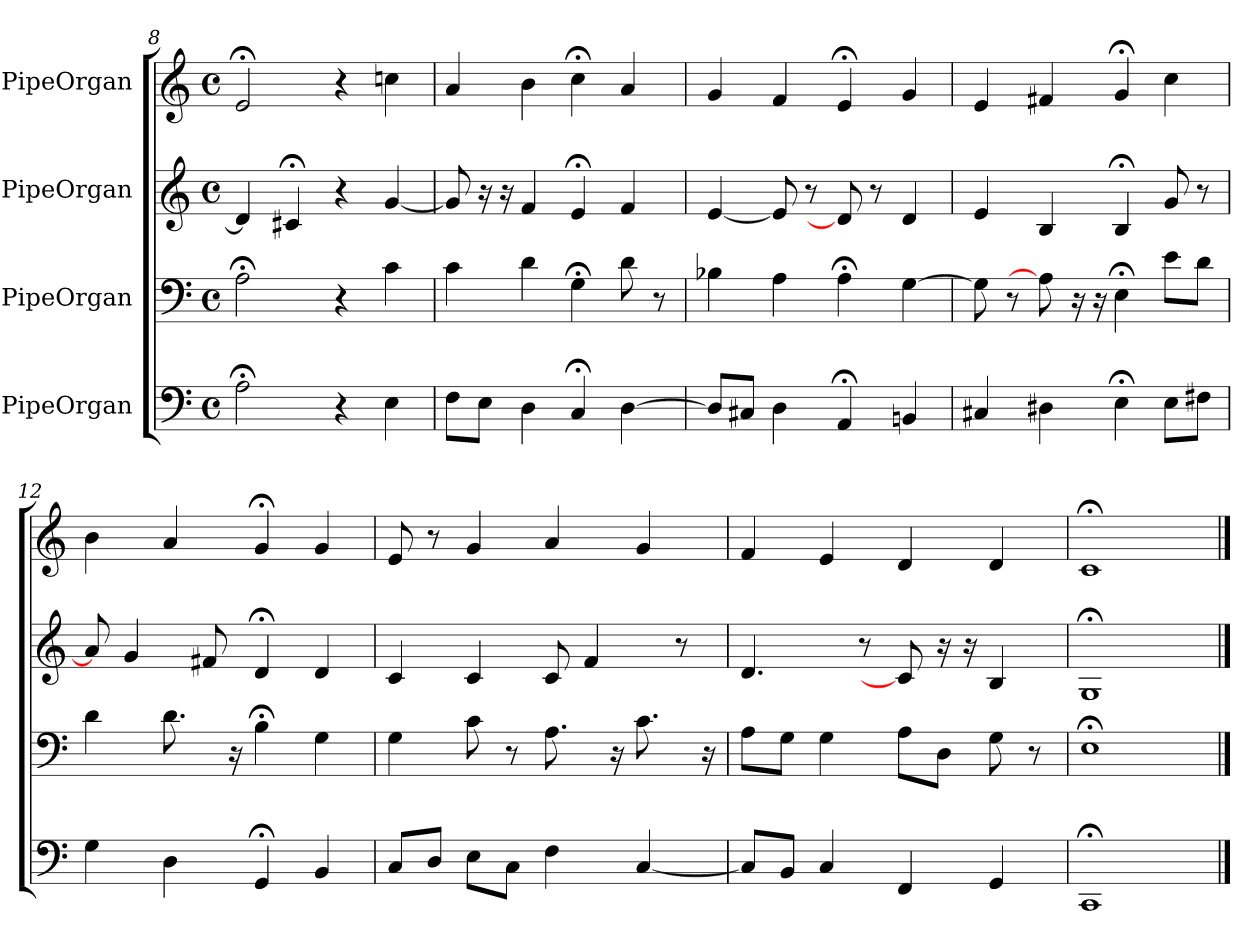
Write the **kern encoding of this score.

**kern	**kern	**kern	**kern
*part4	*part3	*part2	*part1
*staff4	*staff3	*staff2	*staff1
*I"PipeOrgan	*I"PipeOrgan	*I"PipeOrgan	*I"PipeOrgan
*k[]	*k[]	*k[]	*k[]
*C:	*C:	*C:	*C:
*M4/4	*M4/4	*M4/4	*M4/4
*met(c)	*met(c)	*met(c)	*met(c)
=8	=8	=8	=8
2A;<	2A;<	4d]	2e;<
.	.	4c#X;<	.
4r	4r	4r	4r
4E	4c	[4g	4ccn
=9	=9	=9	=9
8FL	4c	8g]	4a
8EJ	.	16r	.
.	.	16r	.
4D	4d	4f	4b
4C;<	4G;<	4e;<	4cc;<
[4D	8d	4f	4a
.	8r	.	.
=10	=10	=10	=10
8DL]	4B-X	[4e	4g
8C#XJ	.	.	.
4D	4A	8e]	4f
.	.	8r	.
4AA;<	4A;<	8d]	4e;<
.	.	8r	.
4BBn	[4G	4d	4g
=11	=11	=11	=11
4C#X	8G]	4e	4e
.	8r	.	.
4D#X	8A]	4B	4f#X
.	16r	.	.
.	16r	.	.
4E;<	4E;<	4B;<	4g;<
8EL	8eL	8g	4cc
8F#XJ	8dJ	8r	.
=12	=12	=12	=12
4G	4d	8a]	4b
.	.	4g	.
4D	8.d	.	4a
.	.	8f#X	.
.	16r	.	.
4GG;<	4B;<	4d;<	4g;<
4BB	4G	4d	4g
=13	=13	=13	=13
8CL	4G	4c	8e
8DJ	.	.	8r
8EL	8c	4c	4g
8CJ	8r	.	.
4F	8.A	8c	4a
.	.	4f	.
.	16r	.	.
[4C	8.c	.	4g
.	.	8r	.
.	16r	.	.
=14	=14	=14	=14
8CL]	8AL	4.d	4f
8BBJ	8GJ	.	.
4C	4G	.	4e
.	.	8r	.
4FF	8AL	8c]	4d
.	8DJ	16r	.
.	.	16r	.
4GG	8G	4B	4d
.	8r	.	.
=15	=15	=15	=15
1CC;<	1E;<	1G;<	1c;<
==	==	==	==
*-	*-	*-	*-
